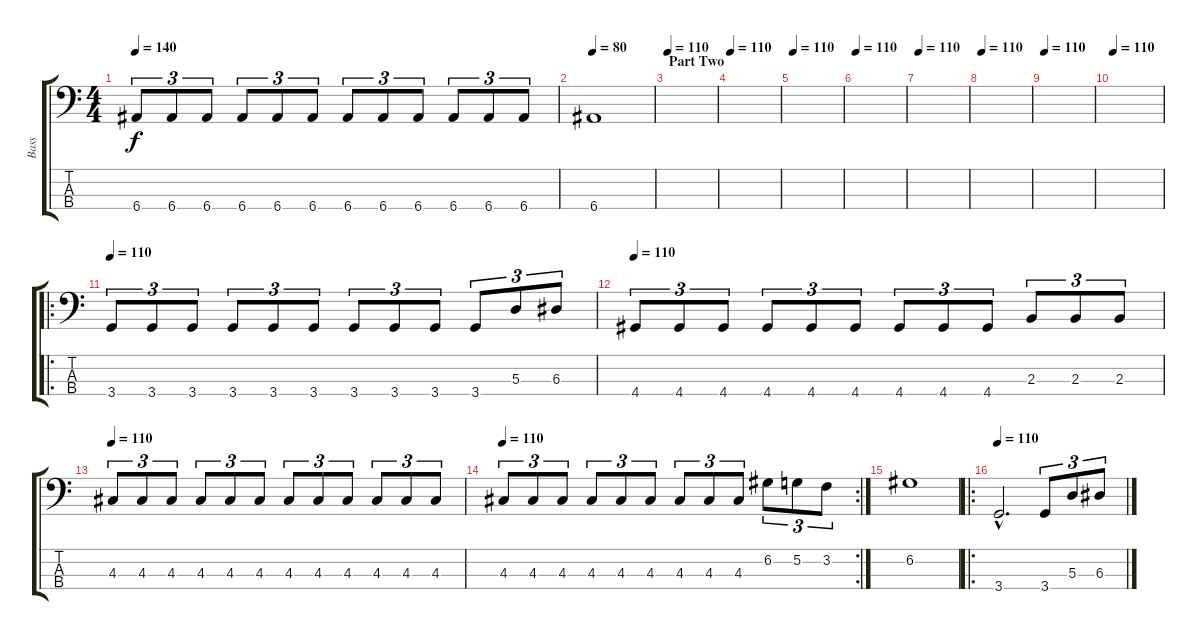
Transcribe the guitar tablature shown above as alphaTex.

\track ("Bass" "Bass") {instrument electricbassfinger}
\staff {score tabs}
\tuning (G2 D2 A1 E1) {hide}
\ts (4 4)
\tempo 140
\clef f4
\ks c
6.4.8{tu (3 2) dy f} 6.4.8{tu (3 2)} 6.4.8{tu (3 2)} 6.4.8{tu (3 2)} 6.4.8{tu (3 2)} 6.4.8{tu (3 2)} 6.4.8{tu (3 2)} 6.4.8{tu (3 2)} 6.4.8{tu (3 2)} 6.4.8{tu (3 2)} 6.4.8{tu (3 2)} 6.4.8{tu (3 2)} |
\tempo 80
6.4.1{volume 0} |
\section ("" "Part Two")
\tempo 140
\tempo 110
|
\tempo 110
|
\tempo 110
|
\tempo 110
|
\tempo 110
|
\tempo 110
|
\tempo 110
|
\tempo 110
|
\ro
\tempo 110
3.4.8{tu (3 2)} 3.4.8{tu (3 2)} 3.4.8{tu (3 2)} 3.4.8{tu (3 2)} 3.4.8{tu (3 2)} 3.4.8{tu (3 2)} 3.4.8{tu (3 2)} 3.4.8{tu (3 2)} 3.4.8{tu (3 2)} 3.4.8{tu (3 2)} 5.3.8{tu (3 2)} 6.3.8{tu (3 2)} |
\tempo 110
4.4.8{tu (3 2)} 4.4.8{tu (3 2)} 4.4.8{tu (3 2)} 4.4.8{tu (3 2)} 4.4.8{tu (3 2)} 4.4.8{tu (3 2)} 4.4.8{tu (3 2)} 4.4.8{tu (3 2)} 4.4.8{tu (3 2)} 2.3.8{tu (3 2)} 2.3.8{tu (3 2)} 2.3.8{tu (3 2)} |
\tempo 110
4.3.8{tu (3 2)} 4.3.8{tu (3 2)} 4.3.8{tu (3 2)} 4.3.8{tu (3 2)} 4.3.8{tu (3 2)} 4.3.8{tu (3 2)} 4.3.8{tu (3 2)} 4.3.8{tu (3 2)} 4.3.8{tu (3 2)} 4.3.8{tu (3 2)} 4.3.8{tu (3 2)} 4.3.8{tu (3 2)} |
\rc 2
\tempo 110
4.3.8{tu (3 2)} 4.3.8{tu (3 2)} 4.3.8{tu (3 2)} 4.3.8{tu (3 2)} 4.3.8{tu (3 2)} 4.3.8{tu (3 2)} 4.3.8{tu (3 2)} 4.3.8{tu (3 2)} 4.3.8{tu (3 2)} 6.2.8{tu (3 2)} 5.2.8{tu (3 2)} 3.2.8{tu (3 2)} |
6.2.1{volume 0} |
\ro
\tempo 110
3.4{hac}.2{d volume 16 instrument fretlessbass} 3.4.8{tu (3 2)} 5.3.8{tu (3 2)} 6.3.8{tu (3 2)}
